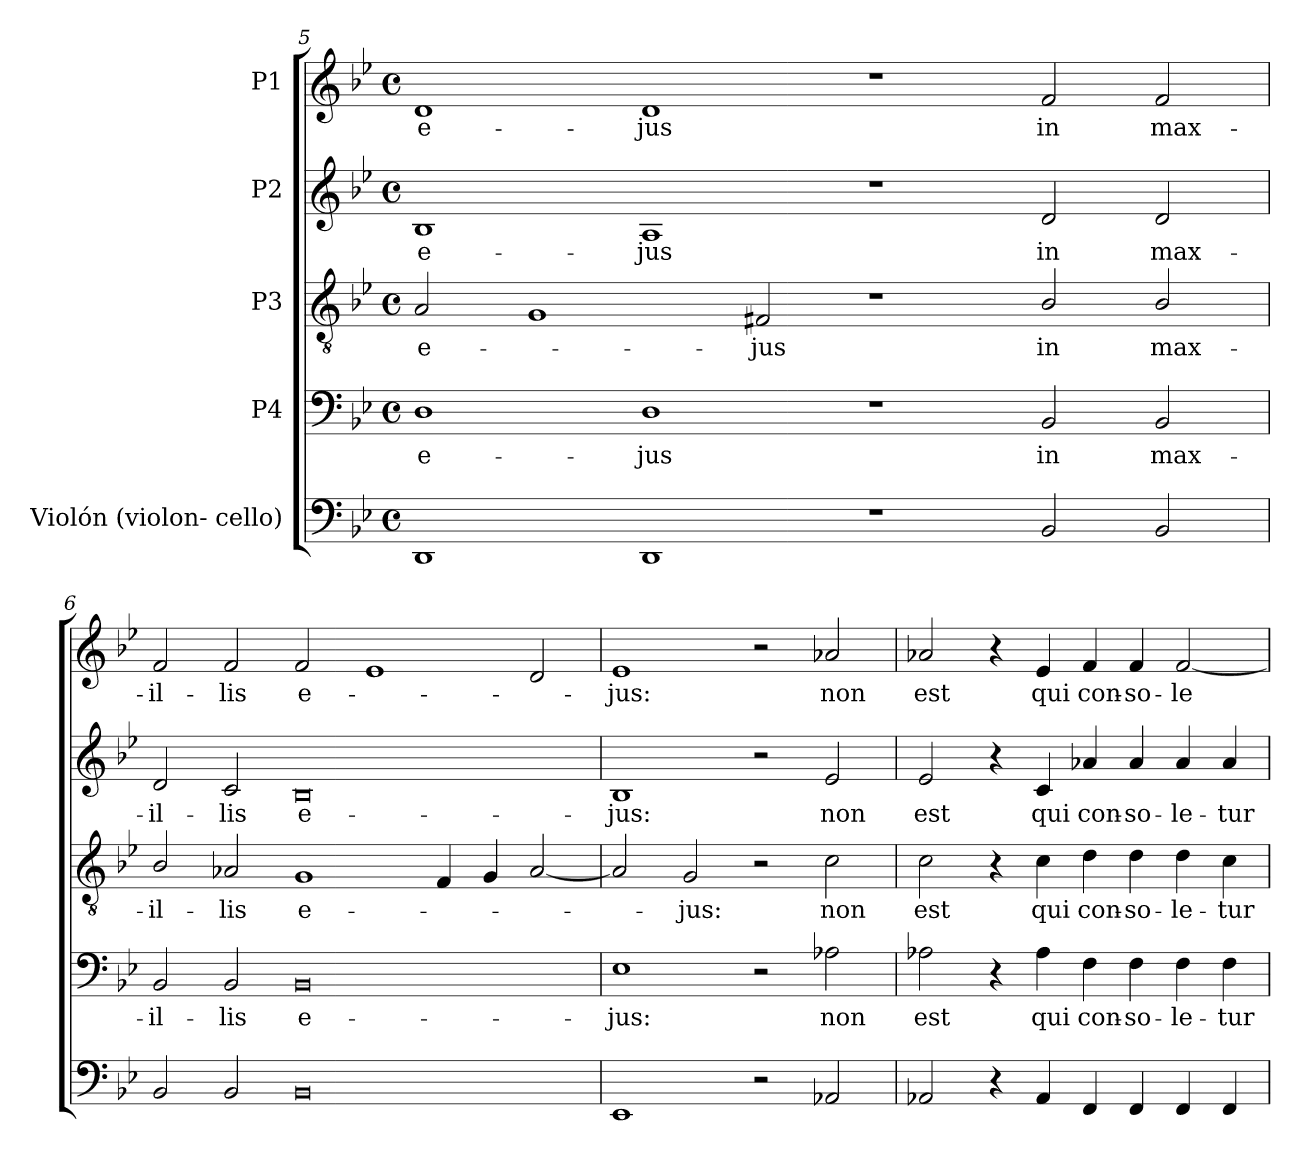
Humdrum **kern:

**kern	**kern	**text	**kern	**text	**kern	**text	**kern	**text
*part5	*part4	*part4	*part3	*part3	*part2	*part2	*part1	*part1
*staff5	*staff4	*staff4	*staff3	*staff3	*staff2	*staff2	*staff1	*staff1
*I"Violón (violon- cello)	*I"P4	*	*I"P3	*	*I"P2	*	*I"P1	*
!!LO:LB:g=z
*clefF4	*clefF4	*	*clefGv2	*	*clefG2	*	*clefG2	*
*	*	*	*ITrd7c12	*	*	*	*	*
*k[b-e-]	*k[b-e-]	*	*k[b-e-]	*	*k[b-e-]	*	*k[b-e-]	*
*B-:	*B-:	*	*B-:	*	*B-:	*	*B-:	*
*M4/4	*M4/4	*	*M4/4	*	*M4/4	*	*M4/4	*
*met(c)	*met(c)	*	*met(c)	*	*met(c)	*	*met(c)	*
=5	=5	=5	=5	=5	=5	=5	=5	=5
!	!	!LO:LY:b:color=#000000	!	!	!	!	!	!
!	!	!	!	!LO:LY:b:color=#000000	!	!	!	!
!	!	!	!	!	!	!LO:LY:b:color=#000000	!	!
!	!	!	!	!	!	!	!	!LO:LY:b:color=#000000
1DDi	1Di	e-	2AAi/	e-	1B-i	e-	1di	e-
.	.	.	1GGi	.	.	.	.	.
!	!	!LO:LY:b:color=#000000	!	!	!	!	!	!
!	!	!	!	!	!	!LO:LY:b:color=#000000	!	!
!	!	!	!	!	!	!	!	!LO:LY:b:color=#000000
1DDi	1Di	-jus	.	.	1Ai	-jus	1di	-jus
!	!	!	!	!LO:LY:b:color=#000000	!	!	!	!
.	.	.	2FF#Xi/	-jus	.	.	.	.
1r	1r	.	1r	.	1r	.	1r	.
!	!	!LO:LY:b:color=#000000	!	!	!	!	!	!
!	!	!	!	!LO:LY:b:color=#000000	!	!	!	!
!	!	!	!	!	!	!LO:LY:b:color=#000000	!	!
!	!	!	!	!	!	!	!	!LO:LY:b:color=#000000
2BB-i/	2BB-i/	in	2BB-i/	in	2di/	in	2fi/	in
!	!	!LO:LY:b:color=#000000	!	!	!	!	!	!
!	!	!	!	!LO:LY:b:color=#000000	!	!	!	!
!	!	!	!	!	!	!LO:LY:b:color=#000000	!	!
!	!	!	!	!	!	!	!	!LO:LY:b:color=#000000
2BB-i/	2BB-i/	max-	2BB-i/	max-	2di/	max-	2fi/	max-
=6	=6	=6	=6	=6	=6	=6	=6	=6
!	!	!LO:LY:b:color=#000000	!	!	!	!	!	!
!	!	!	!	!LO:LY:b:color=#000000	!	!	!	!
!	!	!	!	!	!	!LO:LY:b:color=#000000	!	!
!	!	!	!	!	!	!	!	!LO:LY:b:color=#000000
2BB-i/	2BB-i/	-il-	2BB-i/	-il-	2di/	-il-	2fi/	-il-
!	!	!LO:LY:b:color=#000000	!	!	!	!	!	!
!	!	!	!	!LO:LY:b:color=#000000	!	!	!	!
!	!	!	!	!	!	!LO:LY:b:color=#000000	!	!
!	!	!	!	!	!	!	!	!LO:LY:b:color=#000000
2BB-i/	2BB-i/	-lis	2AA-Xi/	-lis	2ci/	-lis	2fi/	-lis
!	!	!LO:LY:b:color=#000000	!	!	!	!	!	!
!	!	!	!	!LO:LY:b:color=#000000	!	!	!	!
!	!	!	!	!	!	!LO:LY:b:color=#000000	!	!
!	!	!	!	!	!	!	!	!LO:LY:b:color=#000000
0BB-i	0BB-i	e-	1GGi	e-	0B-i	e-	2fi/	e-
.	.	.	.	.	.	.	1e-i	.
.	.	.	4FFi/	.	.	.	.	.
.	.	.	4GGi/	.	.	.	.	.
.	.	.	[2AA-i/	.	.	.	2di/	.
=7	=7	=7	=7	=7	=7	=7	=7	=7
!	!	!LO:LY:b:color=#000000	!	!	!	!	!	!
!	!	!	!	!	!	!LO:LY:b:color=#000000	!	!
!	!	!	!	!	!	!	!	!LO:LY:b:color=#000000
1EE-i	1E-i	-jus:	2AA-i/]	.	1B-i	-jus:	1e-i	-jus:
!	!	!	!	!LO:LY:b:color=#000000	!	!	!	!
.	.	.	2GGi/	-jus:	.	.	.	.
2r	2r	.	2r	.	2r	.	2r	.
!	!	!LO:LY:b:color=#000000	!	!	!	!	!	!
!	!	!	!	!LO:LY:b:color=#000000	!	!	!	!
!	!	!	!	!	!	!LO:LY:b:color=#000000	!	!
!	!	!	!	!	!	!	!	!LO:LY:b:color=#000000
2AA-Xi/	2A-Xi\	non	2Ci\	non	2e-i/	non	2a-Xi/	non
!!LO:LB:g=z
=8	=8	=8	=8	=8	=8	=8	=8	=8
!	!	!LO:LY:b:color=#000000	!	!	!	!	!	!
!	!	!	!	!LO:LY:b:color=#000000	!	!	!	!
!	!	!	!	!	!	!LO:LY:b:color=#000000	!	!
!	!	!	!	!	!	!	!	!LO:LY:b:color=#000000
2AA-Xi/	2A-Xi\	est	2Ci\	est	2e-i/	est	2a-Xi/	est
4r	4r	.	4r	.	4r	.	4r	.
!	!	!LO:LY:b:color=#000000	!	!	!	!	!	!
!	!	!	!	!LO:LY:b:color=#000000	!	!	!	!
!	!	!	!	!	!	!LO:LY:b:color=#000000	!	!
!	!	!	!	!	!	!	!	!LO:LY:b:color=#000000
4AA-i/	4A-i\	qui	4Ci\	qui	4ci/	qui	4e-i/	qui
!	!	!LO:LY:b:color=#000000	!	!	!	!	!	!
!	!	!	!	!LO:LY:b:color=#000000	!	!	!	!
!	!	!	!	!	!	!LO:LY:b:color=#000000	!	!
!	!	!	!	!	!	!	!	!LO:LY:b:color=#000000
4FFi/	4Fi\	con-	4Di\	con-	4a-Xi/	con-	4fi/	con-
!	!	!LO:LY:b:color=#000000	!	!	!	!	!	!
!	!	!	!	!LO:LY:b:color=#000000	!	!	!	!
!	!	!	!	!	!	!LO:LY:b:color=#000000	!	!
!	!	!	!	!	!	!	!	!LO:LY:b:color=#000000
4FFi/	4Fi\	-so-	4Di\	-so-	4a-i/	-so-	4fi/	-so-
!	!	!LO:LY:b:color=#000000	!	!	!	!	!	!
!	!	!	!	!LO:LY:b:color=#000000	!	!	!	!
!	!	!	!	!	!	!LO:LY:b:color=#000000	!	!
!	!	!	!	!	!	!	!	!LO:LY:b:color=#000000
4FFi/	4Fi\	-le-	4Di\	-le-	4a-i/	-le-	[2fi/	-le-
!	!	!LO:LY:b:color=#000000	!	!	!	!	!	!
!	!	!	!	!LO:LY:b:color=#000000	!	!	!	!
!	!	!	!	!	!	!LO:LY:b:color=#000000	!	!
4FFi/	4Fi\	-tur	4Ci\	-tur	4a-i/	-tur	.	.
=	=	=	=	=	=	=	=	=
*-	*-	*-	*-	*-	*-	*-	*-	*-
